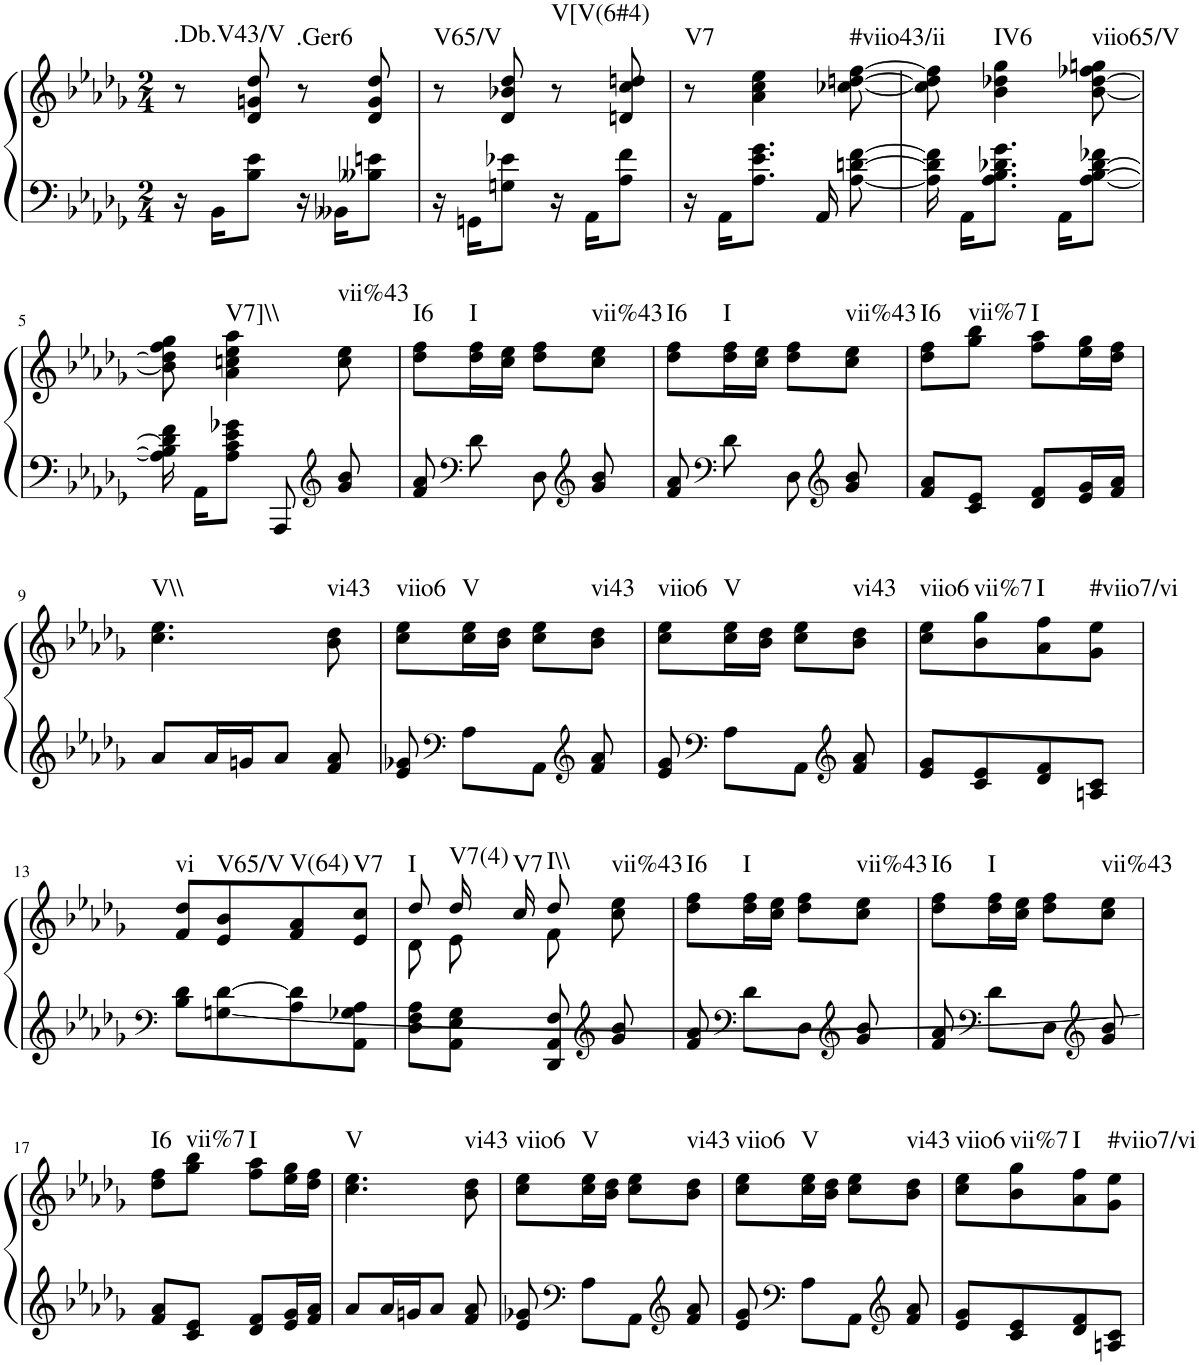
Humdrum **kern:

**kern	**kern	**harte
*part1	*part1	*part1
*staff2	*staff1	*
*I"Piano	*	*
*I'Pno.	*	*
*clefF4	*clefG2	*
*k[b-e-a-d-g-]	*k[b-e-a-d-g-]	*
*M2/4	*M2/4	*
=1	=1	=1
!	!	!LO:H:kt=.Db.V43/V
16r	8r	N
16BB-\KL	.	.
8B-\ 8e-\J	8d-/ 8gn/ 8dd-/	.
!	!	!LO:H:kt=.Ger6
16r	8r	N
16BB--X\KL	.	.
8B--X\ 8en\J	8d-/ 8g/ 8dd-/	.
=2	=2	=2
!	!	!LO:H:kt=V65/V
16r	8r	N
16GGn\KL	.	.
8Gn\ 8e-X\J	8d-/ 8b-X/ 8dd-/	.
!	!	!LO:H:kt=V[V(6#4)
16r	8r	N
16AA-\KL	.	.
8A-\ 8f\J	8dn/ 8cc/ 8ddn/	.
=3	=3	=3
!	!	!LO:H:kt=V7
16r	8r	N
16AA-\KL	.	.
8.A-\ 8.e-\ 8.g-\J	4a-\ 4cc\ 4ee-\	.
16AA-/	.	.
!	!	!LO:H:kt=#viio43/ii
[8A-\ [8dn\ [8f\	[8cc-X\ [8ddn\ [8ff\	N
=4	=4	=4
16A-\] 16d\] 16f\]	8cc-\] 8dd\] 8ff\]	.
16AA-\KL	.	.
!	!	!LO:H:kt=IV6
8.A-\ 8.B-\ 8.d-X\ 8.g-\J	4b-\ 4dd-X\ 4gg-\	N
16AA-\KL	.	.
!	!	!LO:H:kt=viio65/V
[8A-\ [8B-\ [8d-\ 8f-X\J	[8b-\ [8dd-\ 8ff-X\ 8ggn\	N
!!LO:LB:g=z
=5	=5	=5
16A-\] 16B-\] 16d-\] 16f\	8b-\] 8dd-\] 8ff\ 8gg-\	.
16AA-\KL	.	.
!	!	!LO:H:kt=V7]\\
8A-\ 8c\ 8e-\ 8g-X\J	4a-\ 4ccn\ 4ee-\ 4aa-\	N
8AAA-/	.	.
*clefG2	*	*
!	!	!LO:H:kt=vii%43
8g-/ 8b-/	8cc\ 8ee-\	N
=6	=6	=6
*^	*	*
!	!	!	!LO:H:kt=I6
8f/ 8a-/	8ryy	8dd-\ 8ff\L	N
*clefF4	*	*	*
!	!	!	!LO:H:kt=I
4ryy	8d-\	16dd-\ 16ff\L	N
.	.	16cc\ 16ee-\JJ	.
.	8D-\	8dd-\ 8ff\L	.
*clefG2	*	*	*
!	!	!	!LO:H:kt=vii%43
8g-/ 8b-/	8ryy	8cc\ 8ee-\J	N
=7	=7	=7	=7
!	!	!	!LO:H:kt=I6
8f/ 8a-/	8ryy	8dd-\ 8ff\L	N
*clefF4	*	*	*
!	!	!	!LO:H:kt=I
4ryy	8d-\	16dd-\ 16ff\L	N
.	.	16cc\ 16ee-\JJ	.
.	8D-\	8dd-\ 8ff\L	.
*clefG2	*	*	*
!	!	!	!LO:H:kt=vii%43
8g-/ 8b-/	8ryy	8cc\ 8ee-\J	N
=8	=8	=8	=8
!	!	!	!LO:H:kt=I6
*v	*v	*	*
8f/ 8a-/L	8dd-\ 8ff\L	N
!	!	!LO:H:kt=vii%7
8c/ 8e-/J	8gg-\ 8bb-\J	N
!	!	!LO:H:kt=I
8d-/ 8f/L	8ff\ 8aa-\L	N
16e-/ 16g-/L	16ee-\ 16gg-\L	.
16f/ 16a-/JJ	16dd-\ 16ff\JJ	.
!!LO:LB:g=z
=9	=9	=9
!	!	!LO:H:kt=V\\
8a-/L	4.cc\ 4.ee-\	N
16a-/L	.	.
16gn/J	.	.
8a-/J	.	.
!	!	!LO:H:kt=vi43
8f/ 8a-/	8b-\ 8dd-\	N
=10	=10	=10
!	!	!LO:H:kt=viio6
8e-/ 8g-X/	8cc\ 8ee-\L	N
*clefF4	*	*
!	!	!LO:H:kt=V
8A-\L	16cc\ 16ee-\L	N
.	16b-\ 16dd-\JJ	.
8AA-\J	8cc\ 8ee-\L	.
*clefG2	*	*
!	!	!LO:H:kt=vi43
8f/ 8a-/	8b-\ 8dd-\J	N
=11	=11	=11
*^	*	*
!	!	!	!LO:H:kt=viio6
8e-/ 8g-/	8ryy	8cc\ 8ee-\L	N
*clefF4	*	*	*
!	!	!	!LO:H:kt=V
4ryy	8A-\L	16cc\ 16ee-\L	N
.	.	16b-\ 16dd-\JJ	.
.	8AA-\J	8cc\ 8ee-\L	.
*clefG2	*	*	*
!	!	!	!LO:H:kt=vi43
8f/ 8a-/	8ryy	8b-\ 8dd-\J	N
=12	=12	=12	=12
!	!	!	!LO:H:kt=viio6
*v	*v	*	*
8e-/ 8g-/L	8cc\ 8ee-\L	N
!	!	!LO:H:kt=vii%7
8c/ 8e-/	8b-\ 8gg-\	N
!	!	!LO:H:kt=I
8d-/ 8f/	8a-\ 8ff\	N
!	!	!LO:H:kt=#viio7/vi
8An/ 8c/J	8g-\ 8ee-\J	N
!!LO:LB:g=z
=13	=13	=13
*clefF4	*	*
!	!	!LO:H:kt=vi
8B-\ 8d-\L	8f/ 8dd-/L	N
!	!	!LO:H:kt=V65/V
[8Gn\ [8d-\	8e-/ 8b-/	N
!	!	!LO:H:kt=V(64)
8A-\ 8d-\]	8f/ 8a-/	N
!	!	!LO:H:kt=V7
8AA-\ 8G-X\ 8A-\J	8e-/ 8cc/J	N
=14	=14	=14
*	*^	*
!	!	!	!LO:H:kt=I
8D-\ 8F\ 8A-\L	8dd-/	8d-\	N
!	!	!	!LO:H:kt=V7(4)
8AA-\ 8E-\ 8G-\J	16dd-/	8e-\	N
!	!	!	!LO:H:kt=V7
.	16cc/	.	N
!	!	!	!LO:H:kt=I\\
8DD-/ 8AA-/ 8F/	8dd-/	8f\	N
*clefG2	*	*	*
!	!	!	!LO:H:kt=vii%43
8g-/ 8b-/	8cc\ 8ee-\	8ryy	N
=15	=15	=15	=15
!	!	!	!LO:H:kt=I6
*	*v	*v	*
8f/ 8a-/	8dd-\ 8ff\L	N
*clefF4	*	*
!	!	!LO:H:kt=I
8d-\L	16dd-\ 16ff\L	N
.	16cc\ 16ee-\JJ	.
8D-\J	8dd-\ 8ff\L	.
*clefG2	*	*
!	!	!LO:H:kt=vii%43
8g-/ 8b-/	8cc\ 8ee-\J	N
=16	=16	=16
*^	*	*
!	!	!	!LO:H:kt=I6
8f/ 8a-/	8ryy	8dd-\ 8ff\L	N
*clefF4	*	*	*
!	!	!	!LO:H:kt=I
4ryy	8d-\L	16dd-\ 16ff\L	N
.	.	16cc\ 16ee-\JJ	.
.	8D-\J	8dd-\ 8ff\L	.
*clefG2	*	*	*
!	!	!	!LO:H:kt=vii%43
8g-/ 8b-/	8ryy	8cc\ 8ee-\J	N
!!LO:LB:g=z
=17	=17	=17	=17
!	!	!	!LO:H:kt=I6
*v	*v	*	*
8f/ 8a-/L	8dd-\ 8ff\L	N
!	!	!LO:H:kt=vii%7
8c/ 8e-/J	8gg-\ 8bb-\J	N
!	!	!LO:H:kt=I
8d-/ 8f/L	8ff\ 8aa-\L	N
16e-/ 16g-/L	16ee-\ 16gg-\L	.
16f/ 16a-/JJ	16dd-\ 16ff\JJ	.
=18	=18	=18
!	!	!LO:H:kt=V
8a-/L	4.cc\ 4.ee-\	N
16a-/L	.	.
16gn/J	.	.
8a-/J	.	.
!	!	!LO:H:kt=vi43
8f/ 8a-/	8b-\ 8dd-\	N
=19	=19	=19
*^	*	*
!	!	!	!LO:H:kt=viio6
8e-/ 8g-X/	8ryy	8cc\ 8ee-\L	N
*clefF4	*	*	*
!	!	!	!LO:H:kt=V
4ryy	8A-\L	16cc\ 16ee-\L	N
.	.	16b-\ 16dd-\JJ	.
.	8AA-\J	8cc\ 8ee-\L	.
*clefG2	*	*	*
!	!	!	!LO:H:kt=vi43
8f/ 8a-/	8ryy	8b-\ 8dd-\J	N
=20	=20	=20	=20
!	!	!	!LO:H:kt=viio6
*v	*v	*	*
8e-/ 8g-/	8cc\ 8ee-\L	N
*clefF4	*	*
!	!	!LO:H:kt=V
8A-\L	16cc\ 16ee-\L	N
.	16b-\ 16dd-\JJ	.
8AA-\J	8cc\ 8ee-\L	.
*clefG2	*	*
!	!	!LO:H:kt=vi43
8f/ 8a-/	8b-\ 8dd-\J	N
=21	=21	=21
!	!	!LO:H:kt=viio6
8e-/ 8g-/L	8cc\ 8ee-\L	N
!	!	!LO:H:kt=vii%7
8c/ 8e-/	8b-\ 8gg-\	N
!	!	!LO:H:kt=I
8d-/ 8f/	8a-\ 8ff\	N
!	!	!LO:H:kt=#viio7/vi
8An/ 8c/J	8g-\ 8ee-\J	N
=	=	=
*-	*-	*-
